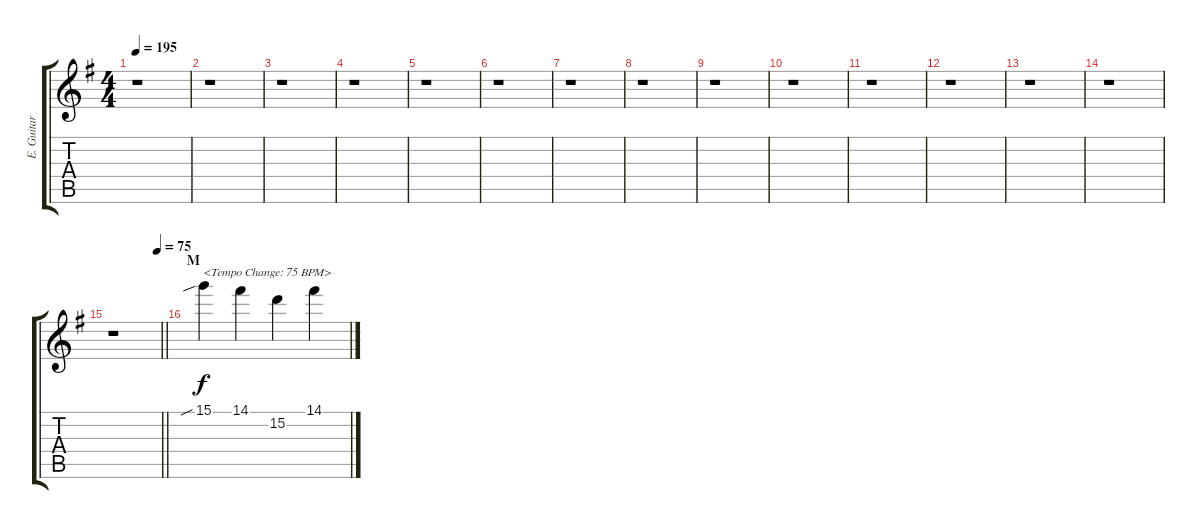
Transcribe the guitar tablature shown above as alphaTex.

\track ("E. Guitar I" "E. Guitar ") {instrument overdrivenguitar}
\staff {score tabs}
\tuning (E4 B3 G3 D3 A2 E2) {hide}
\ts (4 4)
\tempo 195
\clef g2
\ks g
r.1{dy f} |
r.1 |
r.1 |
r.1 |
r.1 |
r.1 |
r.1 |
r.1 |
r.1 |
r.1 |
r.1 |
r.1 |
r.1 |
r.1 |
\tempo (75 0.9375)
\barLineRight lightlight
r.1 |
\section ("" "M")
15.1{sib}.4{txt "<Tempo Change: 75 BPM>"} 14.1.4 15.2.4 14.1.4
